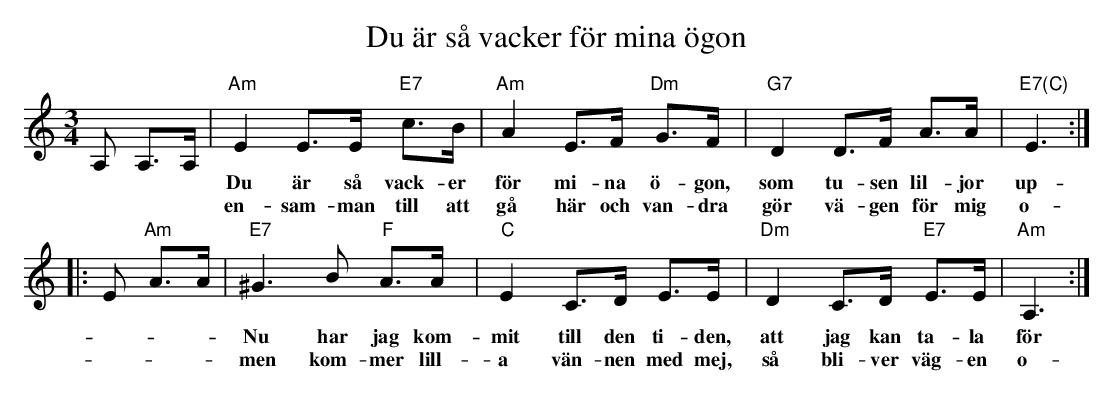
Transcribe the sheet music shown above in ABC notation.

X:1
T: Du \"ar s\aa vacker f\"or mina \"ogon
M: 3/4
L: a/8
K: Am
A, A,>A, \
| "Am"E2 E>E "E7"c>B | "Am"A2 E>F "Dm"G>F | "G7"D2 D>F A>A | "E7(C)"E3 :|
w: Du är så vack-er för mi-na ö-gon, som tu-sen lil-jor up-på en kvist.
w: en-sam-man till att gå här och van-dra gör vä-gen för mig o-änd-ligt lång,
|: E "Am"A>A \
| "E7"^G3 B "F"A>A | "C"E2 C>D E>E | "Dm"D2 C>D "E7"E>E | "Am"A,3 :|
w: Nu har jag kom-mit till den ti-den, att jag kan ta-la för dig min brist.
w: men kom-mer lill-a vän-nen med mej, så bli-ver väg-en o-änd-ligt kort.
